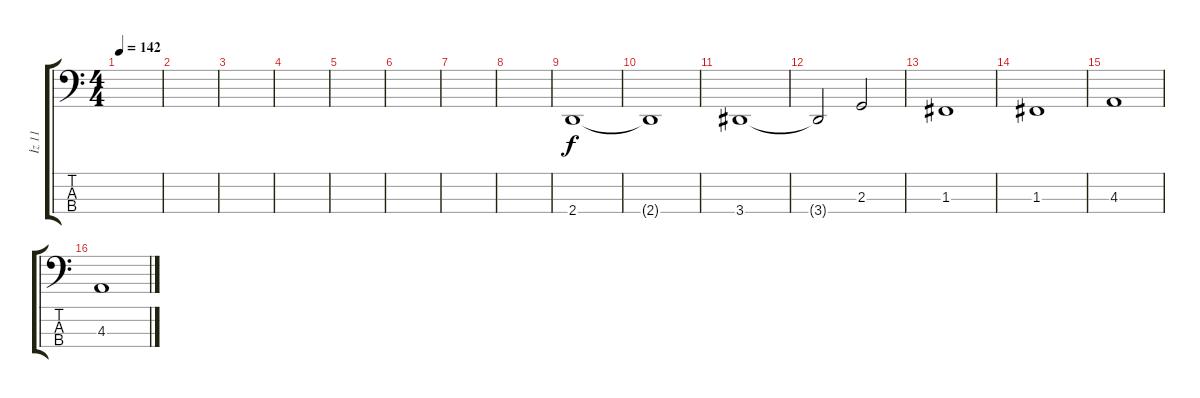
\track ("İz 11" "İz 11") {instrument electricbassfinger}
\staff {score tabs}
\tuning (D2 A1 F1 C1) {hide}
\ts (4 4)
\tempo 142
\clef f4
\ks c
|
|
|
|
|
|
|
|
2.4.1{dy f} |
2.4{t}.1 |
3.4.1 |
3.4{t}.2 2.3.2 |
1.3.1 |
1.3.1 |
4.3.1 |
4.3.1
